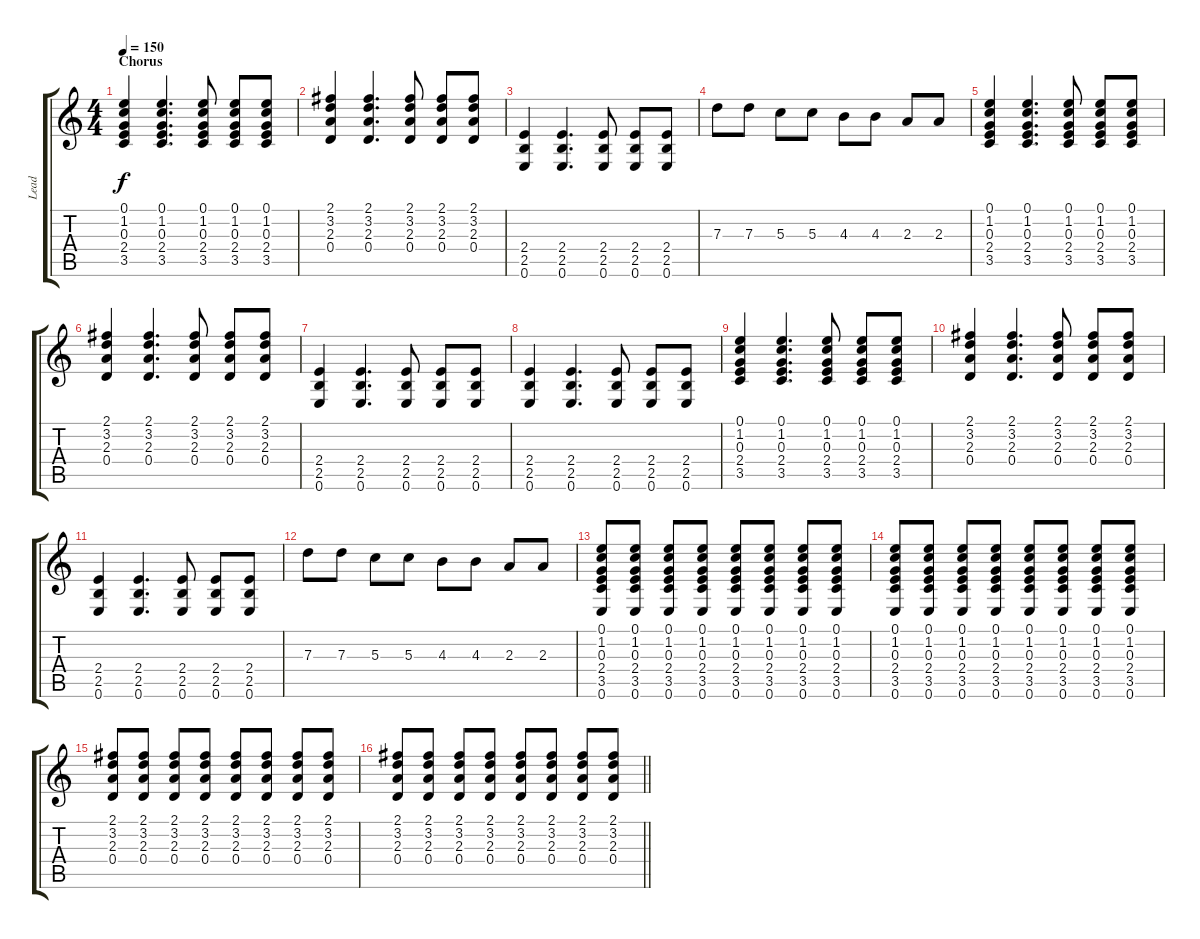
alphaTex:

\track ("Lead" "Lead") {instrument acousticguitarsteel}
\staff {score tabs}
\tuning (E4 B3 G3 D3 A2 E2) {hide}
\ts (4 4)
\section ("" "Chorus")
\tempo 150
\clef g2
\ks c
(0.1 1.2 0.3 2.4 3.5).4{dy f} (0.1 1.2 0.3 2.4 3.5).4{d} (0.1 1.2 0.3 2.4 3.5).8 (0.1 1.2 0.3 2.4 3.5).8 (0.1 1.2 0.3 2.4 3.5).8 |
(2.1 3.2 2.3 0.4).4 (2.1 3.2 2.3 0.4).4{d} (2.1 3.2 2.3 0.4).8 (2.1 3.2 2.3 0.4).8 (2.1 3.2 2.3 0.4).8 |
(2.4 2.5 0.6).4 (2.4 2.5 0.6).4{d} (2.4 2.5 0.6).8 (2.4 2.5 0.6).8 (2.4 2.5 0.6).8 |
7.3.8 7.3.8 5.3.8 5.3.8 4.3.8 4.3.8 2.3.8 2.3.8 |
(0.1 1.2 0.3 2.4 3.5).4 (0.1 1.2 0.3 2.4 3.5).4{d} (0.1 1.2 0.3 2.4 3.5).8 (0.1 1.2 0.3 2.4 3.5).8 (0.1 1.2 0.3 2.4 3.5).8 |
(2.1 3.2 2.3 0.4).4 (2.1 3.2 2.3 0.4).4{d} (2.1 3.2 2.3 0.4).8 (2.1 3.2 2.3 0.4).8 (2.1 3.2 2.3 0.4).8 |
(2.4 2.5 0.6).4 (2.4 2.5 0.6).4{d} (2.4 2.5 0.6).8 (2.4 2.5 0.6).8 (2.4 2.5 0.6).8 |
(2.4 2.5 0.6).4 (2.4 2.5 0.6).4{d} (2.4 2.5 0.6).8 (2.4 2.5 0.6).8 (2.4 2.5 0.6).8 |
(0.1 1.2 0.3 2.4 3.5).4 (0.1 1.2 0.3 2.4 3.5).4{d} (0.1 1.2 0.3 2.4 3.5).8 (0.1 1.2 0.3 2.4 3.5).8 (0.1 1.2 0.3 2.4 3.5).8 |
(2.1 3.2 2.3 0.4).4 (2.1 3.2 2.3 0.4).4{d} (2.1 3.2 2.3 0.4).8 (2.1 3.2 2.3 0.4).8 (2.1 3.2 2.3 0.4).8 |
(2.4 2.5 0.6).4 (2.4 2.5 0.6).4{d} (2.4 2.5 0.6).8 (2.4 2.5 0.6).8 (2.4 2.5 0.6).8 |
7.3.8 7.3.8 5.3.8 5.3.8 4.3.8 4.3.8 2.3.8 2.3.8 |
(0.1 1.2 0.3 2.4 3.5 0.6).8 (0.1 1.2 0.3 2.4 3.5 0.6).8 (0.1 1.2 0.3 2.4 3.5 0.6).8 (0.1 1.2 0.3 2.4 3.5 0.6).8 (0.1 1.2 0.3 2.4 3.5 0.6).8 (0.1 1.2 0.3 2.4 3.5 0.6).8 (0.1 1.2 0.3 2.4 3.5 0.6).8 (0.1 1.2 0.3 2.4 3.5 0.6).8 |
(0.1 1.2 0.3 2.4 3.5 0.6).8 (0.1 1.2 0.3 2.4 3.5 0.6).8 (0.1 1.2 0.3 2.4 3.5 0.6).8 (0.1 1.2 0.3 2.4 3.5 0.6).8 (0.1 1.2 0.3 2.4 3.5 0.6).8 (0.1 1.2 0.3 2.4 3.5 0.6).8 (0.1 1.2 0.3 2.4 3.5 0.6).8 (0.1 1.2 0.3 2.4 3.5 0.6).8 |
(2.1 3.2 2.3 0.4).8 (2.1 3.2 2.3 0.4).8 (2.1 3.2 2.3 0.4).8 (2.1 3.2 2.3 0.4).8 (2.1 3.2 2.3 0.4).8 (2.1 3.2 2.3 0.4).8 (2.1 3.2 2.3 0.4).8 (2.1 3.2 2.3 0.4).8 |
\barLineRight lightlight
(2.1 3.2 2.3 0.4).8 (2.1 3.2 2.3 0.4).8 (2.1 3.2 2.3 0.4).8 (2.1 3.2 2.3 0.4).8 (2.1 3.2 2.3 0.4).8 (2.1 3.2 2.3 0.4).8 (2.1 3.2 2.3 0.4).8 (2.1 3.2 2.3 0.4).8
